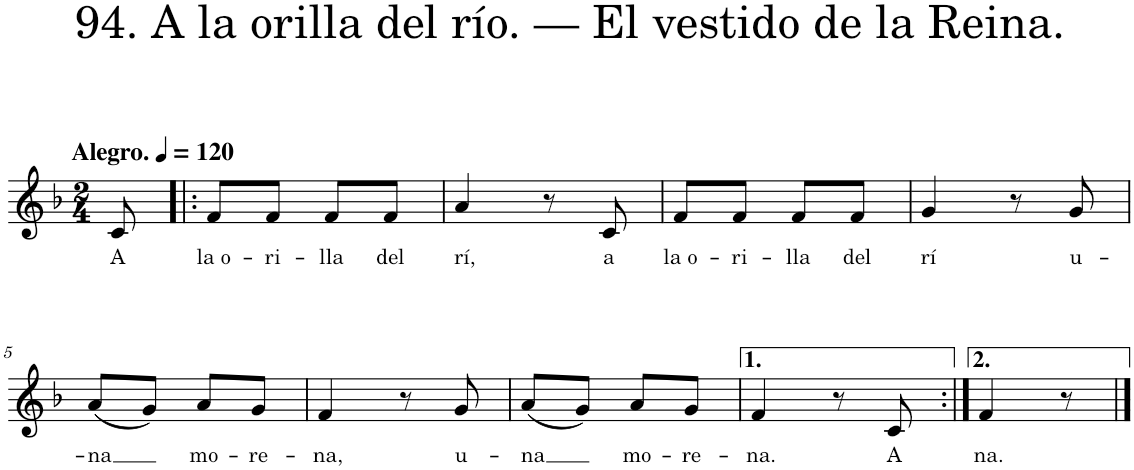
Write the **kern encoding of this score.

**kern	**text
*part1	*part1
*staff1	*staff1
*I"Piano	*
*I'Pno.	*
*clefG2	*
*k[b-]	*
*M2/4	*
*MM120	*
=	=
!LO:TX:a:B:t=Alegro.	!
!	!LO:LY:b
8c/	A
=1!|:	=1!|:
!	!LO:LY:b
8f/L	la o-
!	!LO:LY:b
8f/J	-ri-
!	!LO:LY:b
8f/L	-lla
!	!LO:LY:b
8f/J	del
=2	=2
!	!LO:LY:b
4a/	rí,
8r	.
!	!LO:LY:b
8c/	a
=3	=3
!	!LO:LY:b
8f/L	la o-
!	!LO:LY:b
8f/J	-ri-
!	!LO:LY:b
8f/L	-lla
!	!LO:LY:b
8f/J	del
=4	=4
!	!LO:LY:b
4g/	rí
8r	.
!	!LO:LY:b
8g/	u-
!!LO:LB:g=z
=5	=5
!	!LO:LY:b
(8a/L	-na
8g/J)	.
!	!LO:LY:b
8a/L	mo-
!	!LO:LY:b
8g/J	-re-
=6	=6
!	!LO:LY:b
4f/	-na,
8r	.
!	!LO:LY:b
8g/	u-
=7	=7
!	!LO:LY:b
(8a/L	-na
8g/J)	.
!	!LO:LY:b
8a/L	mo-
!	!LO:LY:b
8g/J	-re-
=8	=8
!	!LO:LY:b
4f/	-na.
8r	.
!	!LO:LY:b
8c/	A
=9:|!	=9:|!
!	!LO:LY:b
4f/	-na.
8r	.
==	==
*-	*-
